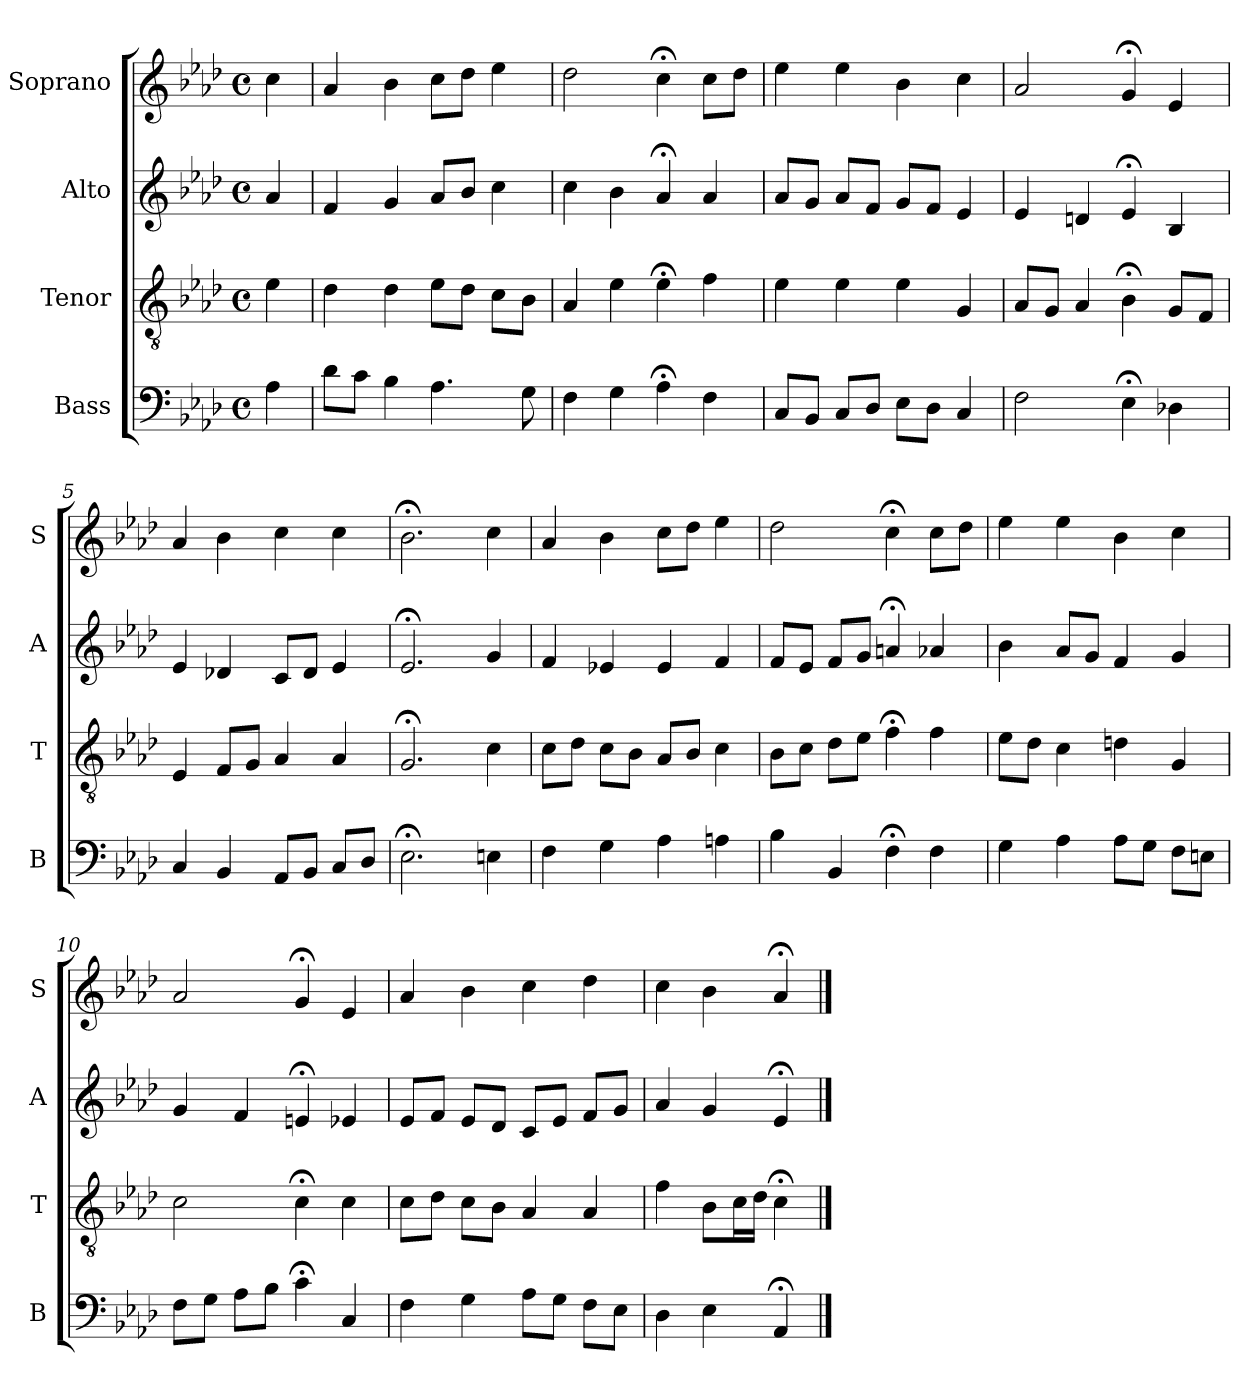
**kern	**kern	**kern	**kern
*part4	*part3	*part2	*part1
*staff4	*staff3	*staff2	*staff1
*I"Bass	*I"Tenor	*I"Alto	*I"Soprano
*I'B	*I'T	*I'A	*I'S
*clefF4	*clefGv2	*clefG2	*clefG2
*k[b-e-a-d-]	*k[b-e-a-d-]	*k[b-e-a-d-]	*k[b-e-a-d-]
*A-:	*A-:	*A-:	*A-:
*M4/4	*M4/4	*M4/4	*M4/4
*met(c)	*met(c)	*met(c)	*met(c)
*MM100	*MM100	*MM100	*MM100
=	=	=	=
4A-	4e-	4a-	4cc
=1	=1	=1	=1
8d-L	4d-	4f	4a-
8cJ	.	.	.
4B-	4d-	4g	4b-
4.A-	8e-L	8a-L	8ccL
.	8d-J	8b-J	8dd-J
.	8cL	4cc	4ee-
8G	8B-J	.	.
=2	=2	=2	=2
4F	4A-	4cc	2dd-
4G	4e-	4b-	.
4A-;<	4e-;<	4a-;<	4cc;<
4F	4f	4a-	8ccL
.	.	.	8dd-J
=3	=3	=3	=3
8CL	4e-	8a-L	4ee-
8BB-J	.	8gJ	.
8CL	4e-	8a-L	4ee-
8D-J	.	8fJ	.
8E-L	4e-	8gL	4b-
8D-J	.	8fJ	.
4C	4G	4e-	4cc
=4	=4	=4	=4
2F	8A-L	4e-	2a-
.	8GJ	.	.
.	4A-	4dn	.
4E-;<	4B-;<	4e-;<	4g;<
4D-X	8GL	4B-	4e-
.	8FJ	.	.
=5	=5	=5	=5
4C	4E-	4e-	4a-
4BB-	8FL	4d-X	4b-
.	8GJ	.	.
8AA-L	4A-	8cL	4cc
8BB-J	.	8d-J	.
8CL	4A-	4e-	4cc
8D-J	.	.	.
=6	=6	=6	=6
2.E-;<	2.G;<	2.e-;<	2.b-;<
4En	4c	4g	4cc
=7	=7	=7	=7
4F	8cL	4f	4a-
.	8d-J	.	.
4G	8cL	4e-X	4b-
.	8B-J	.	.
4A-	8A-L	4e-	8ccL
.	8B-J	.	8dd-J
4Ani	4ci	4fi	4ee-i
=8	=8	=8	=8
4B-	8B-L	8fL	2dd-
.	8cJ	8e-J	.
4BB-	8d-L	8fL	.
.	8e-J	8gJ	.
4F;<	4f;<	4an;<	4cc;<
4F	4f	4a-X	8ccL
.	.	.	8dd-J
=9	=9	=9	=9
4G	8e-L	4b-	4ee-
.	8d-J	.	.
4A-	4c	8a-L	4ee-
.	.	8gJ	.
8A-L	4dn	4f	4b-
8GJ	.	.	.
8FL	4G	4g	4cc
8EnJ	.	.	.
=10	=10	=10	=10
8FL	2c	4g	2a-
8GJ	.	.	.
8A-L	.	4f	.
8B-J	.	.	.
4c;<	4c;<	4en;<	4g;<
4C	4c	4e-X	4e-
=11	=11	=11	=11
4F	8cL	8e-L	4a-
.	8d-J	8fJ	.
4G	8cL	8e-L	4b-
.	8B-J	8d-J	.
8A-L	4A-	8cL	4cc
8GJ	.	8e-J	.
8FL	4A-	8fL	4dd-
8E-J	.	8gJ	.
=12	=12	=12	=12
4D-	4f	4a-	4cc
4E-	8B-L	4g	4b-
.	16cL	.	.
.	16d-JJ	.	.
4AA-;<	4c;<	4e-;<	4a-;<
==	==	==	==
*-	*-	*-	*-
